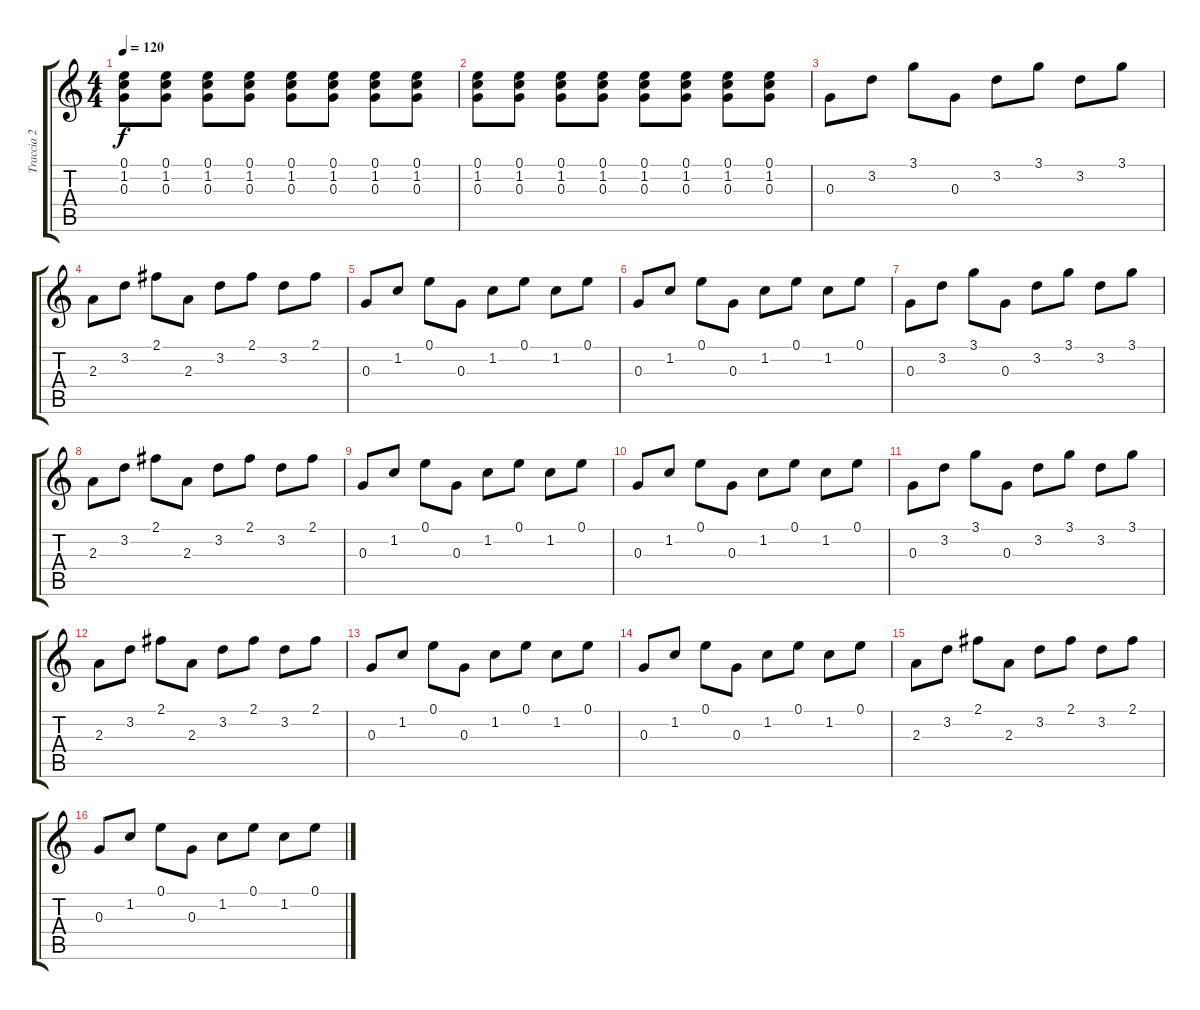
\track ("Traccia 2" "Traccia 2") {instrument acousticguitarsteel}
\staff {score tabs}
\tuning (E4 B3 G3 D3 A2 E2) {hide}
\ts (4 4)
\tempo 120
\clef g2
\ks c
(0.1 1.2 0.3).8{dy f} (0.1 1.2 0.3).8 (0.1 1.2 0.3).8 (0.1 1.2 0.3).8 (0.1 1.2 0.3).8 (0.1 1.2 0.3).8 (0.1 1.2 0.3).8 (0.1 1.2 0.3).8 |
(0.1 1.2 0.3).8 (0.1 1.2 0.3).8 (0.1 1.2 0.3).8 (0.1 1.2 0.3).8 (0.1 1.2 0.3).8 (0.1 1.2 0.3).8 (0.1 1.2 0.3).8 (0.1 1.2 0.3).8 |
0.3.8 3.2.8 3.1.8 0.3.8 3.2.8 3.1.8 3.2.8 3.1.8 |
2.3.8 3.2.8 2.1.8 2.3.8 3.2.8 2.1.8 3.2.8 2.1.8 |
0.3.8 1.2.8 0.1.8 0.3.8 1.2.8 0.1.8 1.2.8 0.1.8 |
0.3.8 1.2.8 0.1.8 0.3.8 1.2.8 0.1.8 1.2.8 0.1.8 |
0.3.8 3.2.8 3.1.8 0.3.8 3.2.8 3.1.8 3.2.8 3.1.8 |
2.3.8 3.2.8 2.1.8 2.3.8 3.2.8 2.1.8 3.2.8 2.1.8 |
0.3.8 1.2.8 0.1.8 0.3.8 1.2.8 0.1.8 1.2.8 0.1.8 |
0.3.8 1.2.8 0.1.8 0.3.8 1.2.8 0.1.8 1.2.8 0.1.8 |
0.3.8 3.2.8 3.1.8 0.3.8 3.2.8 3.1.8 3.2.8 3.1.8 |
2.3.8 3.2.8 2.1.8 2.3.8 3.2.8 2.1.8 3.2.8 2.1.8 |
0.3.8 1.2.8 0.1.8 0.3.8 1.2.8 0.1.8 1.2.8 0.1.8 |
0.3.8 1.2.8 0.1.8 0.3.8 1.2.8 0.1.8 1.2.8 0.1.8 |
2.3.8 3.2.8 2.1.8 2.3.8 3.2.8 2.1.8 3.2.8 2.1.8 |
0.3.8 1.2.8 0.1.8 0.3.8 1.2.8 0.1.8 1.2.8 0.1.8
